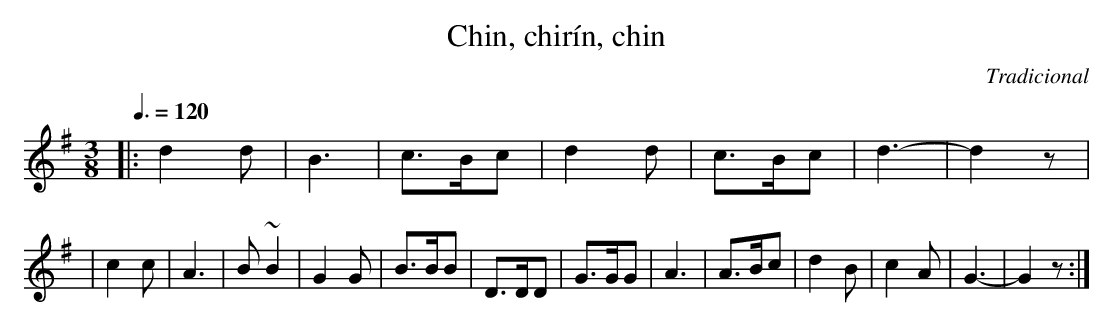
X:1
T:Chin, chirín, chin
C:Tradicional
M:3/8
L:1/8
Q:3/8=120
K:G
|: d2 d|B3|c3/2B/c|d2 d|c3/2B/c|d3-|d2 z|
|c2 c|A3|B~B2|G2 G|B3/2B/B|D3/2D/D|G3/2G/G|A3|A3/2B/c|d2 B|c2 A|G3-|G2 z :|
